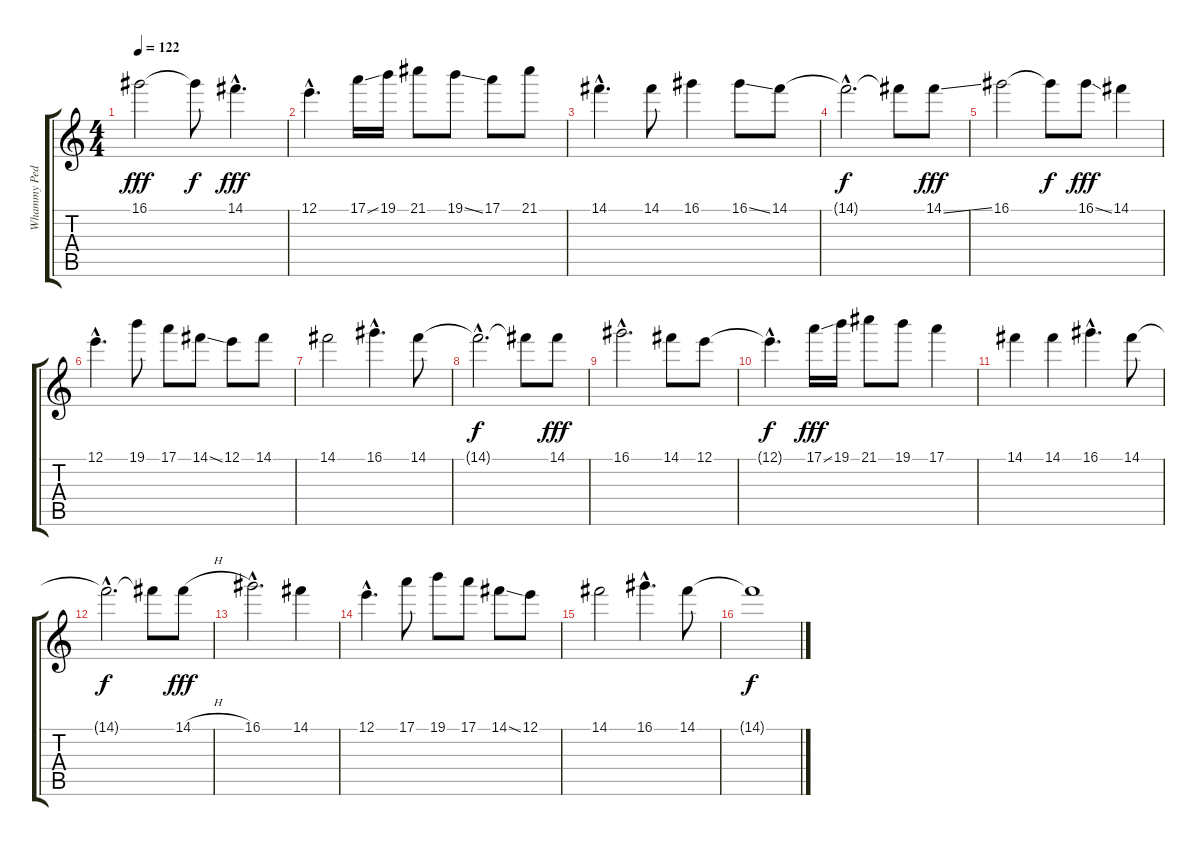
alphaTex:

\track ("Whammy Pedal" "Whammy Ped") {instrument distortionguitar}
\staff {score tabs}
\tuning (E4 B3 G3 D3 A2 E2) {hide}
\ts (4 4)
\tempo 122
\clef g2
\ks c
16.1.2{dy fff} 16.1{t}.8{dy f} 14.1{hac}.4{d dy fff} |
12.1{hac}.4{d} 17.1{ss}.16 19.1.16 21.1.8 19.1{ss}.8 17.1.8 21.1.8 |
14.1{hac}.4{d} 14.1.8 16.1.4 16.1{ss}.8 14.1.8 |
14.1{hac t}.2{d dy f} 14.1{t}.8 14.1{ss}.8{dy fff} |
16.1.2 16.1{t}.8{dy f} 16.1{ss}.8{dy fff} 14.1.4 |
12.1{hac}.4{d} 19.1.8 17.1.8 14.1{ss}.8 12.1.8 14.1.8 |
14.1.2 16.1{hac}.4{d} 14.1.8 |
14.1{hac t}.2{d dy f} 14.1{t}.8 14.1.8{dy fff} |
16.1{hac}.2{d} 14.1.8 12.1.8 |
12.1{hac t}.4{d dy f} 17.1{ss}.16{dy fff} 19.1.16 21.1.8 19.1.8 17.1.4 |
14.1.4 14.1.4 16.1{hac}.4{d} 14.1.8 |
14.1{hac t}.2{d dy f} 14.1{t}.8 14.1{h}.8{dy fff} |
16.1{hac}.2{d} 14.1.4 |
12.1{hac}.4{d} 17.1.8 19.1.8 17.1.8 14.1{ss}.8 12.1.8 |
14.1.2 16.1{hac}.4{d} 14.1.8 |
14.1{t}.1{dy f}
